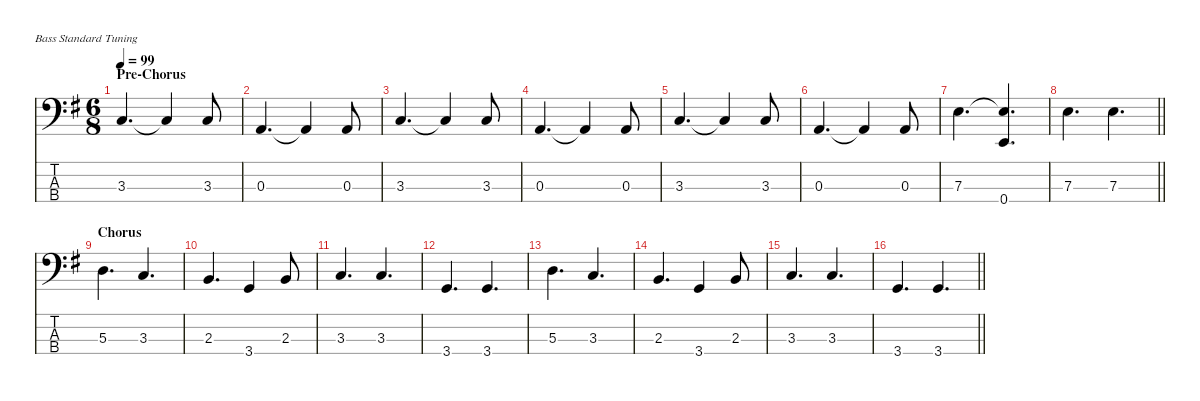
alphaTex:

\defaultSystemsLayout 4
\hideDynamics
\bracketExtendMode nobrackets
\singleTrackTrackNamePolicy hidden
\multiTrackTrackNamePolicy hidden
\otherSystemsTrackNameOrientation horizontal
\track ("Jeff Ament" "el.bs.") {defaultSystemsLayout 8 instrument electricbassfinger}
\staff {score tabs}
\tuning (G2 D2 A1 E1)
\ts (6 8)
\section ("" "Pre-Chorus")
\tempo 99
\clef f4
\ks g
3.3{acc forcenatural}.4{d dy f beam Up} 3.3{t acc forcenatural}.4{beam Up} 3.3{acc forcenatural}.8{beam Up} |
0.3{acc forcenatural}.4{d beam Up} 0.3{t acc forcenatural}.4{beam Up} 0.3{acc forcenatural}.8{beam Up} |
3.3{acc forcenatural}.4{d beam Up} 3.3{t acc forcenatural}.4{beam Up} 3.3{acc forcenatural}.8{beam Up} |
0.3{acc forcenatural}.4{d beam Up} 0.3{t acc forcenatural}.4{beam Up} 0.3{acc forcenatural}.8{beam Up} |
3.3{acc forcenatural}.4{d beam Up} 3.3{t acc forcenatural}.4{beam Up} 3.3{acc forcenatural}.8{beam Up} |
0.3{acc forcenatural}.4{d beam Up} 0.3{t acc forcenatural}.4{beam Up} 0.3{acc forcenatural}.8{beam Up} |
7.3{acc forcenatural}.4{d dy fff beam Down} (7.3{t acc forcenatural} 0.4{acc forcenatural}).4{d dy f beam Up} |
\barLineRight lightlight
7.3{acc forcenatural}.4{d dy fff beam Down} 7.3{acc forcenatural}.4{d beam Down} |
\section ("" "Chorus")
5.3{acc forcenatural}.4{d dy f beam Down} 3.3{acc forcenatural}.4{d beam Up} |
2.3{acc forcenatural}.4{d beam Up} 3.4{acc forcenatural}.4{beam Up} 2.3{acc forcenatural}.8{beam Up} |
3.3{acc forcenatural}.4{d beam Up} 3.3{acc forcenatural}.4{d beam Up} |
3.4{acc forcenatural}.4{d beam Up} 3.4{acc forcenatural}.4{d beam Up} |
5.3{acc forcenatural}.4{d beam Down} 3.3{acc forcenatural}.4{d beam Up} |
2.3{acc forcenatural}.4{d beam Up} 3.4{acc forcenatural}.4{beam Up} 2.3{acc forcenatural}.8{beam Up} |
3.3{acc forcenatural}.4{d beam Up} 3.3{acc forcenatural}.4{d beam Up} |
\barLineRight lightlight
3.4{acc forcenatural}.4{d beam Up} 3.4{acc forcenatural}.4{d beam Up}
